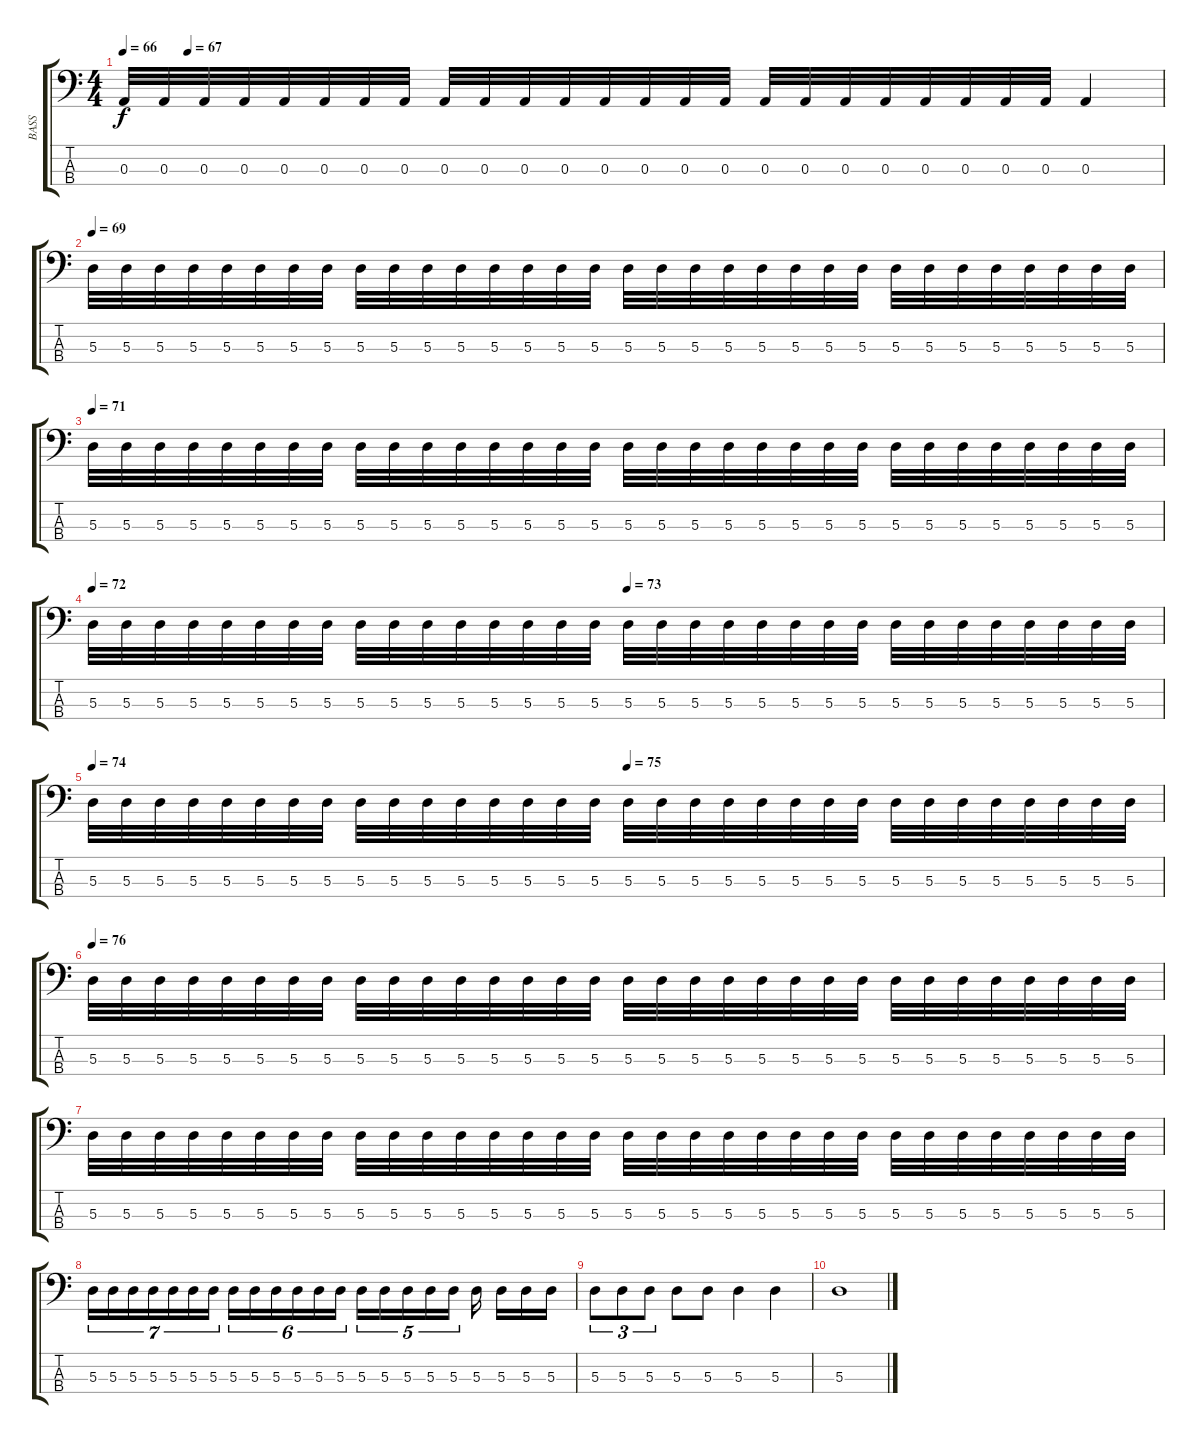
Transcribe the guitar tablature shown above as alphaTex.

\track ("BASS" "BASS") {instrument electricbassfinger}
\staff {score tabs}
\tuning (G2 D2 A1 E1) {hide}
\ts (4 4)
\tempo 66
\tempo (67 0.0625)
\clef f4
\ks c
0.3.32{dy f} 0.3.32 0.3.32 0.3.32 0.3.32 0.3.32 0.3.32 0.3.32 0.3.32 0.3.32 0.3.32 0.3.32 0.3.32 0.3.32 0.3.32 0.3.32 0.3.32 0.3.32 0.3.32 0.3.32 0.3.32 0.3.32 0.3.32 0.3.32 0.3.4 |
\tempo 69
5.3.32 5.3.32 5.3.32 5.3.32 5.3.32 5.3.32 5.3.32 5.3.32 5.3.32 5.3.32 5.3.32 5.3.32 5.3.32 5.3.32 5.3.32 5.3.32 5.3.32 5.3.32 5.3.32 5.3.32 5.3.32 5.3.32 5.3.32 5.3.32 5.3.32 5.3.32 5.3.32 5.3.32 5.3.32 5.3.32 5.3.32 5.3.32 |
\tempo 71
5.3.32 5.3.32 5.3.32 5.3.32 5.3.32 5.3.32 5.3.32 5.3.32 5.3.32 5.3.32 5.3.32 5.3.32 5.3.32 5.3.32 5.3.32 5.3.32 5.3.32 5.3.32 5.3.32 5.3.32 5.3.32 5.3.32 5.3.32 5.3.32 5.3.32 5.3.32 5.3.32 5.3.32 5.3.32 5.3.32 5.3.32 5.3.32 |
\tempo 72
\tempo (73 0.5)
5.3.32 5.3.32 5.3.32 5.3.32 5.3.32 5.3.32 5.3.32 5.3.32 5.3.32 5.3.32 5.3.32 5.3.32 5.3.32 5.3.32 5.3.32 5.3.32 5.3.32 5.3.32 5.3.32 5.3.32 5.3.32 5.3.32 5.3.32 5.3.32 5.3.32 5.3.32 5.3.32 5.3.32 5.3.32 5.3.32 5.3.32 5.3.32 |
\tempo 74
\tempo (75 0.5)
5.3.32 5.3.32 5.3.32 5.3.32 5.3.32 5.3.32 5.3.32 5.3.32 5.3.32 5.3.32 5.3.32 5.3.32 5.3.32 5.3.32 5.3.32 5.3.32 5.3.32 5.3.32 5.3.32 5.3.32 5.3.32 5.3.32 5.3.32 5.3.32 5.3.32 5.3.32 5.3.32 5.3.32 5.3.32 5.3.32 5.3.32 5.3.32 |
\tempo 76
5.3.32 5.3.32 5.3.32 5.3.32 5.3.32 5.3.32 5.3.32 5.3.32 5.3.32 5.3.32 5.3.32 5.3.32 5.3.32 5.3.32 5.3.32 5.3.32 5.3.32 5.3.32 5.3.32 5.3.32 5.3.32 5.3.32 5.3.32 5.3.32 5.3.32 5.3.32 5.3.32 5.3.32 5.3.32 5.3.32 5.3.32 5.3.32 |
5.3.32 5.3.32 5.3.32 5.3.32 5.3.32 5.3.32 5.3.32 5.3.32 5.3.32 5.3.32 5.3.32 5.3.32 5.3.32 5.3.32 5.3.32 5.3.32 5.3.32 5.3.32 5.3.32 5.3.32 5.3.32 5.3.32 5.3.32 5.3.32 5.3.32 5.3.32 5.3.32 5.3.32 5.3.32 5.3.32 5.3.32 5.3.32 |
5.3.16{tu (7 4)} 5.3.16{tu (7 4)} 5.3.16{tu (7 4)} 5.3.16{tu (7 4)} 5.3.16{tu (7 4)} 5.3.16{tu (7 4)} 5.3.16{tu (7 4)} 5.3.16{tu (6 4)} 5.3.16{tu (6 4)} 5.3.16{tu (6 4)} 5.3.16{tu (6 4)} 5.3.16{tu (6 4)} 5.3.16{tu (6 4)} 5.3.16{tu (5 4)} 5.3.16{tu (5 4)} 5.3.16{tu (5 4)} 5.3.16{tu (5 4)} 5.3.16{tu (5 4)} 5.3.16 5.3.16 5.3.16 5.3.16 |
5.3.8{tu (3 2)} 5.3.8{tu (3 2)} 5.3.8{tu (3 2)} 5.3.8 5.3.8 5.3.4 5.3.4 |
5.3.1
